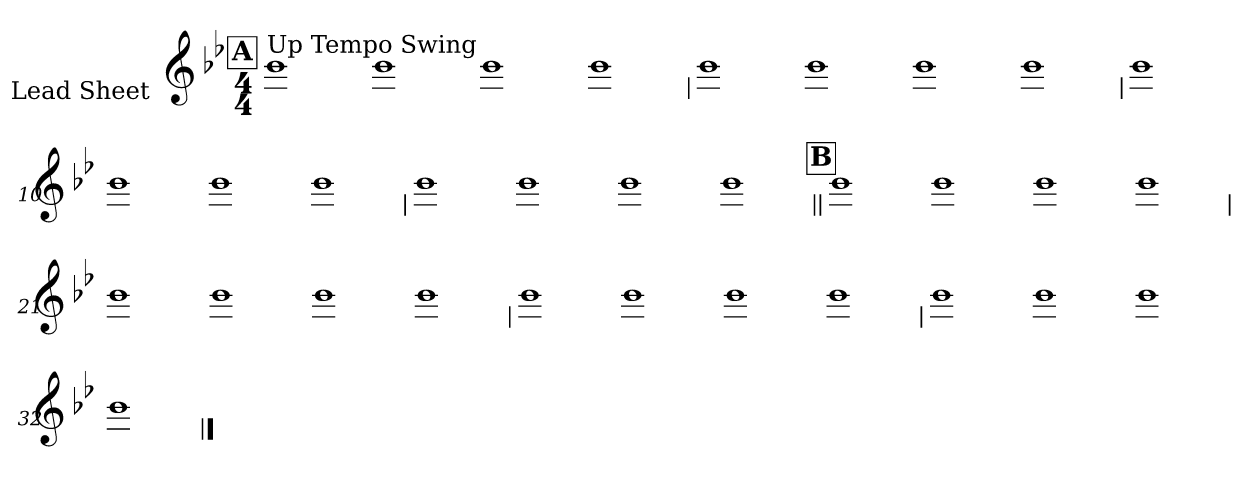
**kern
*part1
*staff1
*I"Lead Sheet
*stria0
*clefG2
*k[b-e-]
*B-:
*M4/4
!!LO:REH:place=s1:a:t=A
=1||
!LO:TX:a:t=Up Tempo Swing
1b-
=2-
1b-
=3-
1b-
=4-
1b-
!!LO:LB:g=z
=5
1b-
=6-
1b-
=7-
1b-
=8-
1b-
!!LO:LB:g=z
=9
1b-
=10-
1b-
=11-
1b-
=12-
1b-
!!LO:LB:g=z
=13
1b-
=14-
1b-
=15-
1b-
=16-
1b-
!!LO:LB:g=z
!!LO:REH:place=s1:a:t=B
=17||
1b-
=18-
1b-
=19-
1b-
=20-
1b-
!!LO:LB:g=z
=21
1b-
=22-
1b-
=23-
1b-
=24-
1b-
!!LO:LB:g=z
=25
1b-
=26-
1b-
=27-
1b-
=28-
1b-
!!LO:LB:g=z
=29
1b-
=30-
1b-
=31-
1b-
=32-
1b-
==
*-
